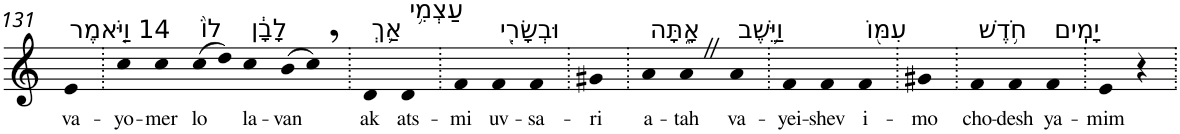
**kern	**text
*part1	*part1
*staff1	*staff1
*I"Piano	*
*I'Pno	*
!!LO:PB:g=z
*clefG2	*
*k[]	*
=131	=131
!LO:TX:a:t=14 וַיֹּ֤אמֶר	!
!	!LO:LY:b
4e	va-
=132.	=132.
!	!LO:LY:b
4cc	-yo-
!	!LO:LY:b
4cc	-mer
!LO:TX:a:t=לוֹ֙	!
!	!LO:LY:b
(>8cc	lo
8dd)	.
!LO:TX:a:t=לָבָ֔ן	!
!	!LO:LY:b
4cc	la-
!	!LO:LY:b
(>8b	-van
8cc,)	.
=133.	=133.
!LO:TX:a:t=אַ֛ךְ	!
!	!LO:LY:b
4d	ak
!LO:TX:a:t=עַצְמִ֥י	!
!	!LO:LY:b
4d	ats-
=134.	=134.
!	!LO:LY:b
4f	-mi
!LO:TX:a:t=וּבְשָׂרִ֖י	!
!	!LO:LY:b
4f	uv-
!	!LO:LY:b
4f	-sa-
=135.	=135.
!	!LO:LY:b
4g#X	-ri
=136.	=136.
!LO:TX:a:t=אָ֑תָּה	!
!	!LO:LY:b
4a	a-
!	!LO:LY:b
4aZ	-tah
!LO:TX:a:t=וַיֵּ֥שֶׁב	!
!	!LO:LY:b
4a	va-
=137.	=137.
!	!LO:LY:b
4f	-yei-
!	!LO:LY:b
4f	-shev
!LO:TX:a:t=עִמּ֖וֹ	!
!	!LO:LY:b
4f	i-
=138.	=138.
!	!LO:LY:b
4g#X	-mo
=139.	=139.
!LO:TX:a:t=חֹ֥דֶשׁ	!
!	!LO:LY:b
4f	cho-
!	!LO:LY:b
4f	-desh
!LO:TX:a:t=יָמִֽים	!
!	!LO:LY:b
4f	ya-
=140.	=140.
!	!LO:LY:b
4e	-mim
4r	.
=.	=.
*-	*-
